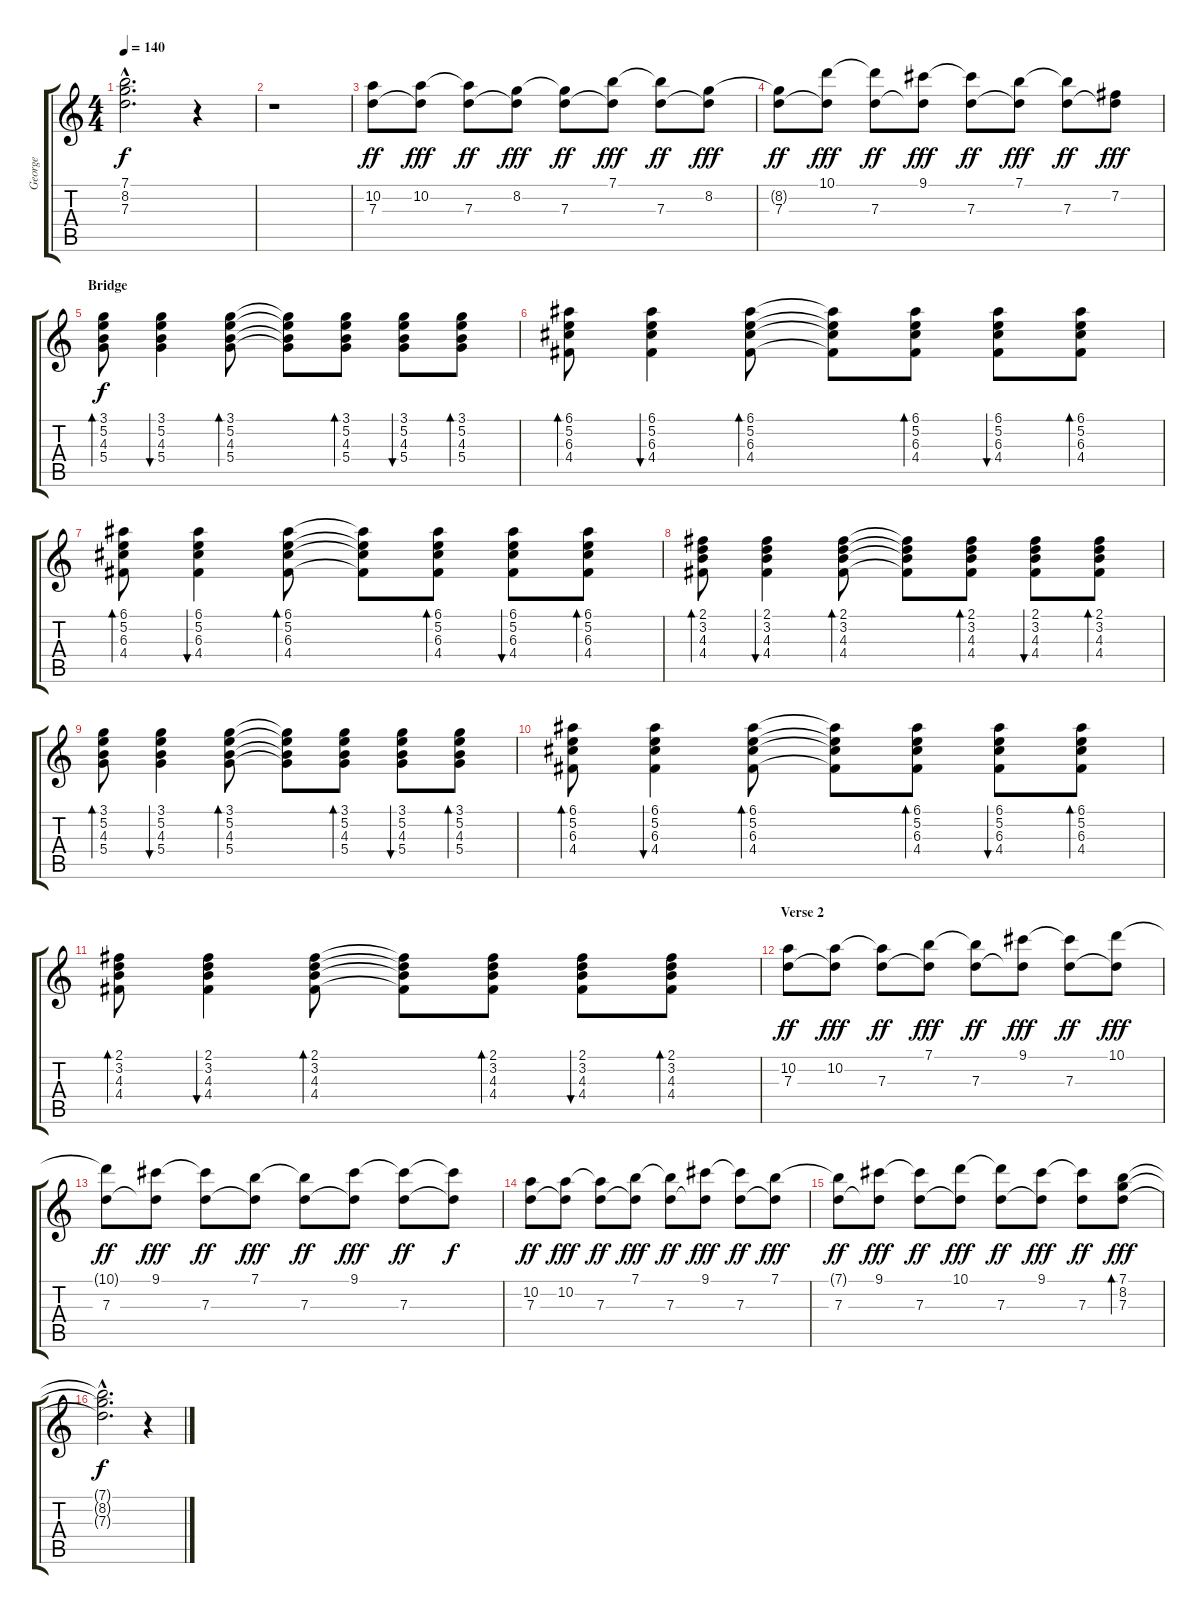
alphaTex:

\track ("George" "George") {instrument electricguitarjazz}
\staff {score tabs}
\tuning (E4 B3 G3 D3 A2 E2) {hide}
\ts (4 4)
\tempo 140
\clef g2
\ks c
(7.1{hac t} 8.2{hac t} 7.3{hac t}).2{d dy f} r.4 |
r.1 |
(10.2 7.3).8{dy ff} (10.2 7.3{t}).8{dy fff} (10.2{t} 7.3).8{dy ff} (8.2 7.3{t}).8{dy fff} (8.2{t} 7.3).8{dy ff} (7.1 7.3{t}).8{dy fff} (7.1{t} 7.3).8{dy ff} (8.2 7.3{t}).8{dy fff} |
(8.2{t} 7.3).8{dy ff} (10.1 7.3{t}).8{dy fff} (10.1{t} 7.3).8{dy ff} (9.1 7.3{t}).8{dy fff} (9.1{t} 7.3).8{dy ff} (7.1 7.3{t}).8{dy fff} (7.1{t} 7.3).8{dy ff} (7.2 7.3{t}).8{dy fff} |
\section ("" "Bridge")
(3.1 5.2 4.3 5.4).8{bd 60 dy f volume 12} (3.1 5.2 4.3 5.4).4{bu 60} (3.1 5.2 4.3 5.4).8{bd 60} (3.1{t} 5.2{t} 4.3{t} 5.4{t}).8 (3.1 5.2 4.3 5.4).8{bd 60} (3.1 5.2 4.3 5.4).8{bu 60} (3.1 5.2 4.3 5.4).8{bd 60} |
(6.1 5.2 6.3 4.4).8{bd 60} (6.1 5.2 6.3 4.4).4{bu 60} (6.1 5.2 6.3 4.4).8{bd 60} (6.1{t} 5.2{t} 6.3{t} 4.4{t}).8 (6.1 5.2 6.3 4.4).8{bd 60} (6.1 5.2 6.3 4.4).8{bu 60} (6.1 5.2 6.3 4.4).8{bd 60} |
(6.1 5.2 6.3 4.4).8{bd 60} (6.1 5.2 6.3 4.4).4{bu 60} (6.1 5.2 6.3 4.4).8{bd 60} (6.1{t} 5.2{t} 6.3{t} 4.4{t}).8 (6.1 5.2 6.3 4.4).8{bd 60} (6.1 5.2 6.3 4.4).8{bu 60} (6.1 5.2 6.3 4.4).8{bd 60} |
(2.1 3.2 4.3 4.4).8{bd 60} (2.1 3.2 4.3 4.4).4{bu 60} (2.1 3.2 4.3 4.4).8{bd 60} (2.1{t} 3.2{t} 4.3{t} 4.4{t}).8 (2.1 3.2 4.3 4.4).8{bd 60} (2.1 3.2 4.3 4.4).8{bu 60} (2.1 3.2 4.3 4.4).8{bd 60} |
(3.1 5.2 4.3 5.4).8{bd 60} (3.1 5.2 4.3 5.4).4{bu 60} (3.1 5.2 4.3 5.4).8{bd 60} (3.1{t} 5.2{t} 4.3{t} 5.4{t}).8 (3.1 5.2 4.3 5.4).8{bd 60} (3.1 5.2 4.3 5.4).8{bu 60} (3.1 5.2 4.3 5.4).8{bd 60} |
(6.1 5.2 6.3 4.4).8{bd 60} (6.1 5.2 6.3 4.4).4{bu 60} (6.1 5.2 6.3 4.4).8{bd 60} (6.1{t} 5.2{t} 6.3{t} 4.4{t}).8 (6.1 5.2 6.3 4.4).8{bd 60} (6.1 5.2 6.3 4.4).8{bu 60} (6.1 5.2 6.3 4.4).8{bd 60} |
(2.1 3.2 4.3 4.4).8{bd 60} (2.1 3.2 4.3 4.4).4{bu 60} (2.1 3.2 4.3 4.4).8{bd 60} (2.1{t} 3.2{t} 4.3{t} 4.4{t}).8 (2.1 3.2 4.3 4.4).8{bd 60} (2.1 3.2 4.3 4.4).8{bu 60} (2.1 3.2 4.3 4.4).8{bd 60} |
\section ("" "Verse 2")
(10.2 7.3).8{dy ff} (10.2 7.3{t}).8{dy fff} (10.2{t} 7.3).8{dy ff} (7.1 7.3{t}).8{dy fff} (7.1{t} 7.3).8{dy ff} (9.1 7.3{t}).8{dy fff} (9.1{t} 7.3).8{dy ff} (10.1 7.3{t}).8{dy fff} |
(10.1{t} 7.3).8{dy ff} (9.1 7.3{t}).8{dy fff} (9.1{t} 7.3).8{dy ff} (7.1 7.3{t}).8{dy fff} (7.1{t} 7.3).8{dy ff} (9.1 7.3{t}).8{dy fff} (9.1{t} 7.3).8{dy ff} (9.1{t} 7.3{t}).8{dy f} |
(10.2 7.3).8{dy ff} (10.2 7.3{t}).8{dy fff} (10.2{t} 7.3).8{dy ff} (7.1 7.3{t}).8{dy fff} (7.1{t} 7.3).8{dy ff} (9.1 7.3{t}).8{dy fff} (9.1{t} 7.3).8{dy ff} (7.1 7.3{t}).8{dy fff} |
(7.1{t} 7.3).8{dy ff} (9.1 7.3{t}).8{dy fff} (9.1{t} 7.3).8{dy ff} (10.1 7.3{t}).8{dy fff} (10.1{t} 7.3).8{dy ff} (9.1 7.3{t}).8{dy fff} (9.1{t} 7.3).8{dy ff} (7.1 8.2 7.3).8{bd 240 dy fff} |
(7.1{hac t} 8.2{hac t} 7.3{hac t}).2{d dy f} r.4
